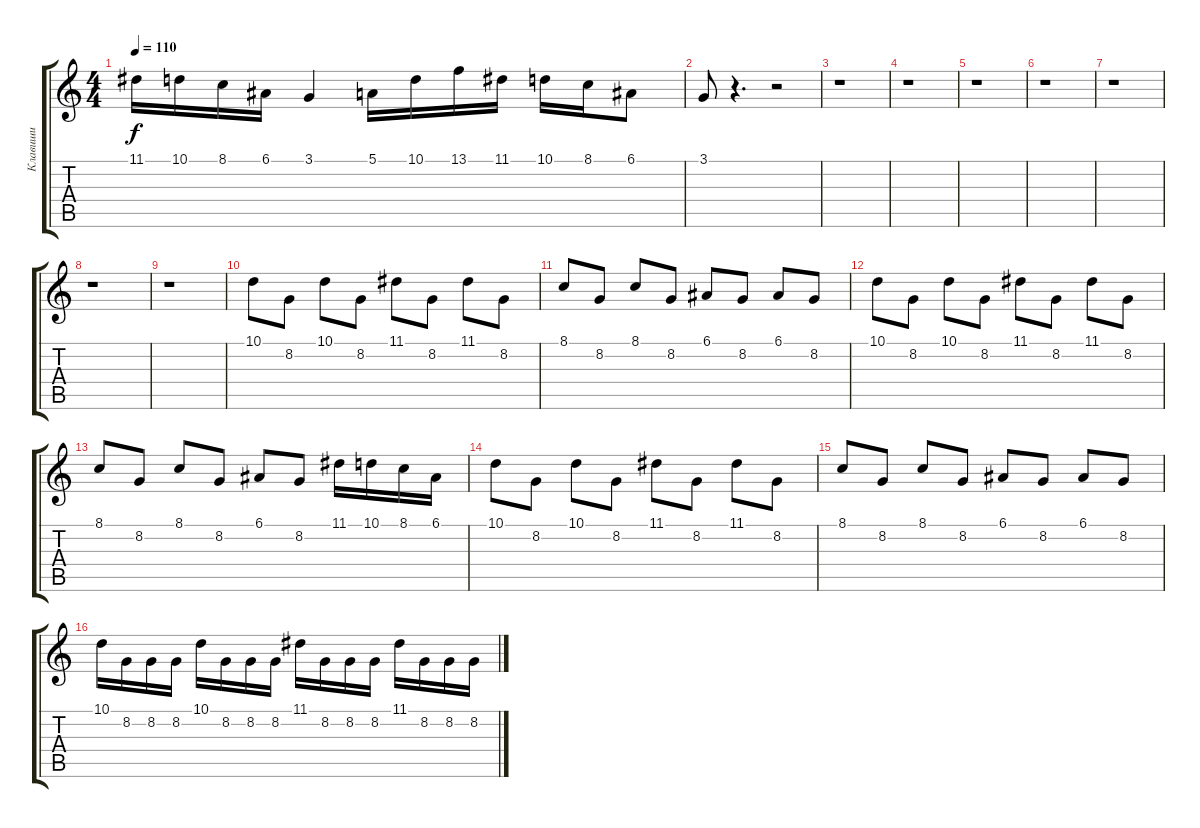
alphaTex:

\track ("Клавиши" "Клавиши") {instrument pad1newage}
\staff {score tabs}
\tuning (E4 B3 G3 D3 A2 E2) {hide}
\ts (4 4)
\tempo 110
\clef g2
\ks c
11.1.16{dy f} 10.1.16 8.1.16 6.1.16 3.1.4 5.1.16 10.1.16 13.1.16 11.1.16 10.1.16 8.1.16 6.1.8 |
3.1.8 r.4{d} r.2 |
r.1 |
r.1 |
r.1 |
r.1 |
r.1 |
r.1 |
r.1 |
10.1.8{instrument pad1newage} 8.2.8 10.1.8 8.2.8 11.1.8 8.2.8 11.1.8 8.2.8 |
8.1.8 8.2.8 8.1.8 8.2.8 6.1.8 8.2.8 6.1.8 8.2.8 |
10.1.8 8.2.8 10.1.8 8.2.8 11.1.8 8.2.8 11.1.8 8.2.8 |
8.1.8 8.2.8 8.1.8 8.2.8 6.1.8 8.2.8 11.1.16 10.1.16 8.1.16 6.1.16 |
10.1.8 8.2.8 10.1.8 8.2.8 11.1.8 8.2.8 11.1.8 8.2.8 |
8.1.8 8.2.8 8.1.8 8.2.8 6.1.8 8.2.8 6.1.8 8.2.8 |
10.1.16 8.2.16 8.2.16 8.2.16 10.1.16 8.2.16 8.2.16 8.2.16 11.1.16 8.2.16 8.2.16 8.2.16 11.1.16 8.2.16 8.2.16 8.2.16
